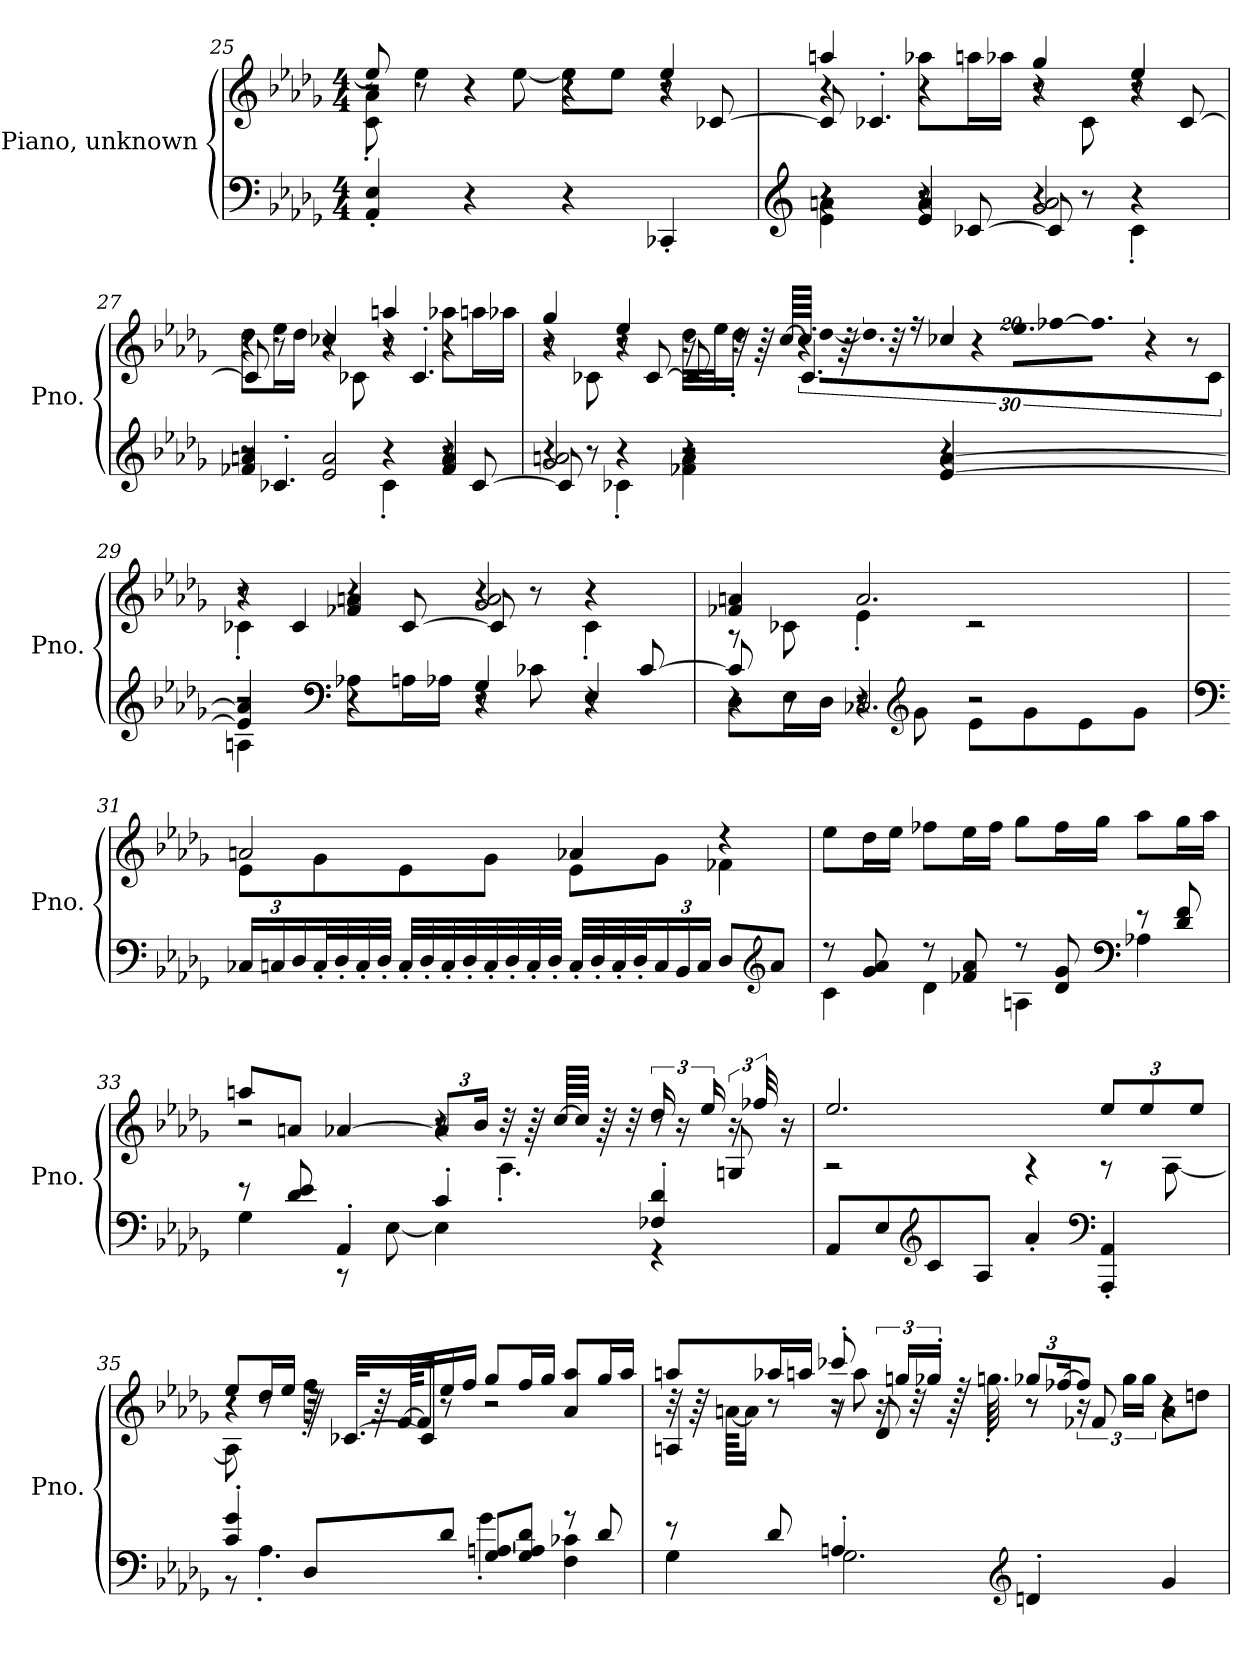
**kern	**kern
*part1	*part1
*staff2	*staff1
*I"Piano, unknown	*
*I'Pno.	*
!!LO:LB:g=z
*clefF4	*clefG2
*k[b-e-a-d-g-]	*k[b-e-a-d-g-]
*M4/4	*M4/4
=25	=25
*	*^
*	*	*^
4AA-/' 4E-/'	8ee-/]	8c\' 8a-\'	2r
.	8r	4ee-\	.
4r	4r	.	.
.	.	[8ee-\	.
4r	4r	8ee-\L]	4r
.	.	8ee-\J	.
4CC-X'/	4ee-/	4r	8r
.	.	.	[8c-X/
=26	=26	=26	=26
*clefG2	*	*	*
*^	*	*	*
*	*^	*	*	*
4r	4e-\ 4an\	4r	4aan/	4r	8c-/]
.	.	.	.	.	4.c-X'/
4e-/ 4a/	4r	8r	4r	8aa-X\L	.
.	.	[8c-X/	.	16aan\L	.
.	.	.	.	16aa-X\JJ	.
2g-/ 2a/	4r	8c-/]	4gg-/	8r	4r
.	.	8r	.	8c-\	.
.	4c-'\	4r	4ee-/	4r	8r
.	.	.	.	.	[8c-/
!!LO:LB:g=z	!!	!!
=27	=27	=27	=27	=27	=27
4f-X/ 4an/	2r	8r	4r	8dd-\L	8c-/]
.	.	4.c-X'/	.	16ee-\L	8r
.	.	.	.	16dd-\JJ	.
2e-/ 2a/	.	.	4cc-X/	8r	4r
.	.	.	.	8c-X\	.
.	4c-'\	4r	4aan/	4r	8r
.	.	.	.	.	4.c-'/
4f-/ 4a/	4r	8r	4r	8aa-X\L	.
.	.	[8c-/	.	16aan\L	.
.	.	.	.	16aa-X\JJ	.
!!LO:LB:g=z	!!	!!
=28	=28	=28	=28	=28	=28
2g-/ 2an/	4r	8c-/]	4gg-/	8r	4r
.	.	8r	.	8c-X\	.
.	4c-X'\	4r	4ee-/	4r	8r
.	.	.	.	.	[8c-/
4r	4f-X\ 4a\	2r	16r	32dd-\LLL	8c-/]
.	.	.	.	32ee-\J	.
.	.	.	32r	16dd-'\JJ	.
.	.	.	64r	.	.
.	.	.	[64cc/LLLL	.	.
!	!	!	!	!LO:N:vis=128	!
.	.	.	64cc/JJJJ]	1920%17r	4.c-'/
!	!	!	!	!LO:N:vis=256	!
.	.	.	.	[1920%17dd-\KLLLL	.
.	.	.	64r	.	.
!	!	!	!	!LO:N:vis=64.	!
.	.	.	.	640%17dd-\JJJJ]	.
.	.	.	32r	.	.
.	.	.	.	1920ryy	.
!	!	!	!	!LO:N:vis=128	!
.	.	.	.	1920%17r	.
!	!	!	!	!LO:N:vis=64.	!
.	.	.	.	640%17ee-\LLLL	.
.	.	.	16r	.	.
!	!	!	!	!LO:N:vis=256	!
.	.	.	.	[1920%17ff-X\K	.
!	!	!	!	!LO:N:vis=64.	!
.	.	.	.	640%17ff-\JJJJ]	.
.	.	.	.	1920ryy	.
!	!	!	!	!LO:N:vis=128	!
.	.	.	.	1920%17r	.
[4e-/ [4a/	4r	.	4cc-X/	8r	.
.	.	.	.	8c-\	.
!!LO:LB:g=z	!!	!!
=29	=29	=29	=29	=29	=29
4e-/] 4a/]	4An\	2r	4r	4c-X'\	8r
.	.	.	.	.	4c-/
*clefF4	*	*	*	*	*
4r	8A-X\L	.	4f-X/ 4an/	4r	.
.	16An\L	.	.	.	[8c-/
.	16A-X\JJ	.	.	.	.
4G-/	8r	4r	2g-/ 2a/	4r	8c-/]
.	8c-X\	.	.	.	8r
4E-/	4r	8r	.	4c-'\	4r
.	.	[8c-/	.	.	.
*	*	*	*	*v	*v
=30	=30	=30	=30	=30
4r	8D-\L	8c-/]	4f-X/ 4an/	8r
.	16E-\L	8r	.	8c-X\
.	16D-\JJ	.	.	.
2.C-X/	8r	4r	2.a/	4e-'\
*clefG2	*	*	*	*
.	8g-\	.	.	.
.	8e-\L	2r	.	2r
.	8g-\	.	.	.
.	8e-\	.	.	.
.	8g-\J	.	.	.
*v	*v	*v	*	*
!!LO:LB:g=z	!!
=31	=31	=31
*clefF4	*	*
*Xbrackettup	*	*
24C-X/LL	2an/	8e-\L
24Cn/	.	.
24D-/	.	.
32C'/L	.	8g-\
32D-'/	.	.
32C'/	.	.
32D-'/JJJ	.	.
32C'/LLL	.	8e-\
32D-'/	.	.
32C'/	.	.
32D-'/	.	.
32C'/	.	8g-\J
32D-'/	.	.
32C'/	.	.
32D-'/JJJ	.	.
32C'/LLL	4a-X/	8e-\L
32D-'/	.	.
32C'/	.	.
32D-'/J	.	.
24C/	.	8g-\J
24BB-/	.	.
24C/JJ	.	.
8D-/L	4r	4f-X\
*clefG2	*	*
8a-/J	.	.
*	*v	*v
=32	=32
*^	*
8r	4c\	8ee-\L
8g-/ 8a-/	.	16dd-\L
.	.	16ee-\JJ
8r	4d-\	8ff-X\L
8f-X/ 8a-/	.	16ee-\L
.	.	16ff-\JJ
8r	4An\	8gg-\L
8d-/ 8g-/	.	16ff-\L
.	.	16gg-\JJ
*clefF4	*	*
8r	4A-X\	8aa-\L
8d-/ 8f-/	.	16gg-\L
.	.	16aa-\JJ
!!LO:PB:g=z
=33	=33	=33
*	*	*^
*	*	*	*^
8r	4G-\	8aan/L	2r	2r
8d-/ 8e-/	.	8an/J	.	.
4AA-'/	8r	[4a-X/	.	.
.	[8E-\	.	.	.
*	*	*Xbrackettup	*	*
4c'/	4E-\]	12a-/L]	8r	4r
.	.	24b-/Jk	.	.
.	.	32r	4.A-'\	.
.	.	64r	.	.
.	.	[64cc/LLLL	.	.
.	.	64cc/JJJJ]	.	.
.	.	64r	.	.
.	.	32r	.	.
*	*	*brackettup	*	*
4F-X/' 4d-/'	4r	24dd-/	.	8r
.	.	24r	.	.
.	.	24ee-/	.	.
.	.	24r	.	8Gn/
.	.	48ff-X/	.	.
.	.	16r	.	.
*v	*v	*	*	*
*	*	*v	*v
=34	=34	=34
8AA-/L	2.ee-/	2r
8E-/	.	.
*clefG2	*	*
8c/	.	.
8A-/J	.	.
4a-'/	.	4r
*clefF4	*	*
*	*Xbrackettup	*
4AAA-/' 4AA-/'	12ee-/L	8r
.	12ee-/	.
.	.	[8A-\
.	12ee-/J	.
!!LO:LB:g=z
=35	=35	=35
*^	*	*^
4c/' 4g-/'	8r	8ee-/L	8A-\]	4r
.	4.A-'\	16dd-/L	8r	.
.	.	16ee-/JJ	.	.
8D-/L	.	32r	4ff'\	64r
.	.	.	.	[32.c-X/KLL
.	.	64r	.	.
.	.	[64f/KKLL	.	.
.	.	16f/]	.	16c-/JJ]
8d-/J	.	16ee-/	.	8r
.	.	16ff/JJ	.	.
[8G-/ [8An/L	4g-'\	8gg-/L	2r	2r
8G-/] 8A/] 8d-/J	.	16ff/L	.	.
.	.	16gg-/JJ	.	.
8r	4F\ 4c-X\	8a-/ 8aa-/L	.	.
8d-/	.	16gg-/L	.	.
.	.	16aa-/JJ	.	.
!!LO:LB:g=z	!!	!!
=36	=36	=36	=36	=36
8r	4G-\	8aan/L	32r	4An/
.	.	.	64r	.
.	.	.	[64an\KKLL	.
.	.	.	16a\JJ]	.
8d-/	.	16aa-X/L	8r	.
.	.	16aan/JJ	.	.
4An'/	2.G-\	8ccc-X'/	16r	8r
.	.	.	8aa\	.
*	*	*brackettup	*	*
.	.	24r	.	8d-/
.	.	24ggn/LL	.	.
.	.	.	32r	.
.	.	24gg-X'/JJ	.	.
.	.	.	128r	.
.	.	.	64.ggn'\	.
*clefG2	*	*	*	*
*	*	*Xbrackettup	*	*
4dn'/	.	12gg-X/L	8r	8r
.	.	[24ff-X/K	.	.
*	*	*	*brackettup	*
.	.	8ff-/J]	24r	8f-X/
.	.	.	24gg-\LL	.
.	.	.	24gg-\JJ	.
4g-/	.	4r	8a\L	4r
.	.	.	8ddn\J	.
*v	*v	*	*	*
*	*v	*v	*v
=	=
*-	*-
